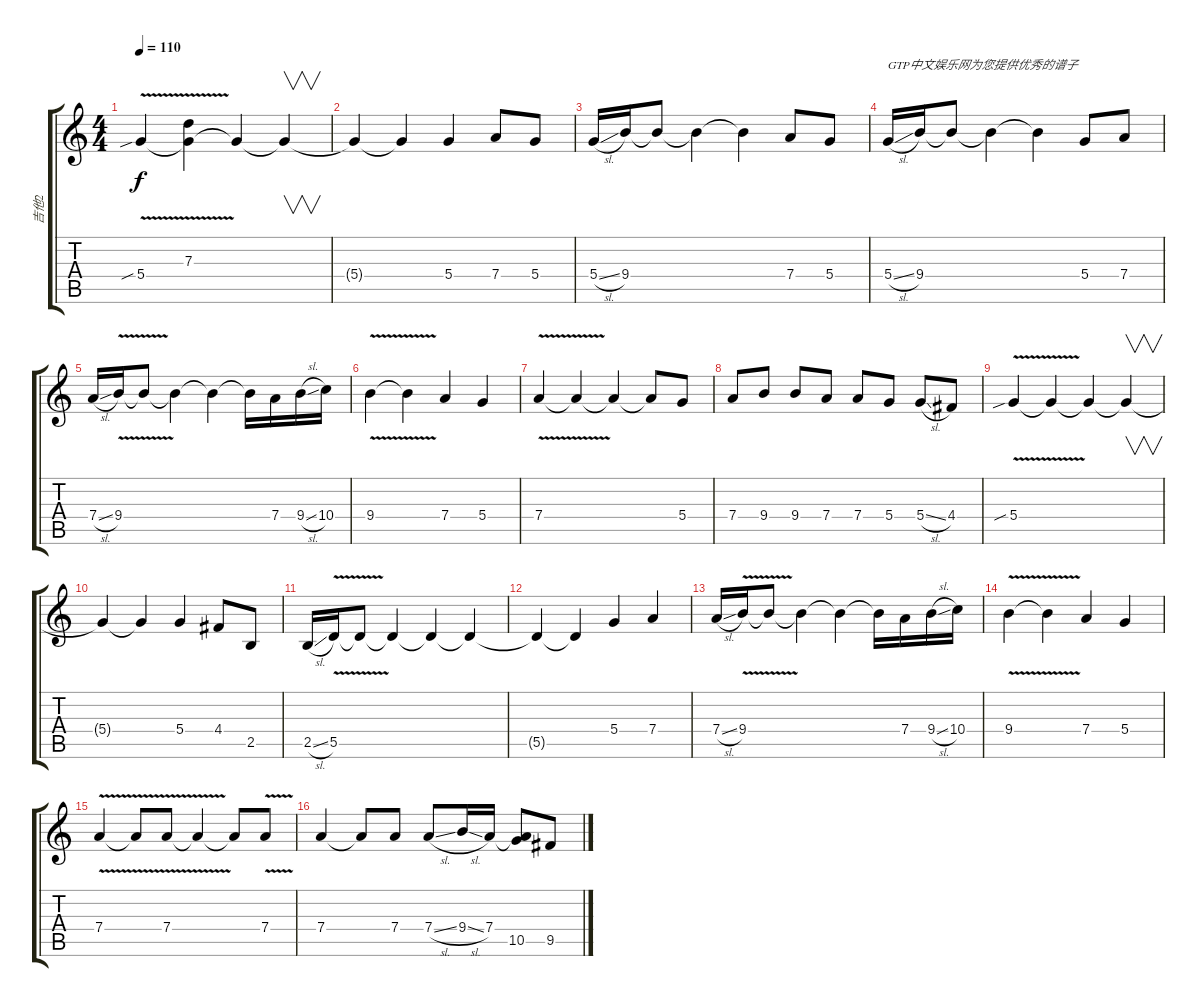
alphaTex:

\track ("吉他2" "吉他2") {instrument distortionguitar}
\staff {score tabs}
\tuning (E4 B3 G3 D3 A2 E2) {hide}
\ts (4 4)
\tempo 110
\clef g2
\ks c
5.4{v sib}.4{dy f volume 16 instrument distortionguitar} (7.3{t} 5.4{t}).4 5.4{t}.4 5.4{t}.4{v} |
5.4{t}.4 5.4{t}.4 5.4.4 7.4.8 5.4.8 |
5.4{sl}.16 9.4.16 9.4{t}.8 9.4{t}.4 9.4{t}.4 7.4.8 5.4.8 |
5.4{sl}.16{txt "GTP中文娱乐网为您提供优秀的谱子"} 9.4.16 9.4{t}.8 9.4{t}.4 9.4{t}.4 5.4.8 7.4.8 |
7.4{sl}.16 9.4{v}.16 9.4{t}.8 9.4{t}.4 9.4{t}.4 9.4{t}.16 7.4.16 9.4{sl}.16 10.4.16 |
9.4{v}.4 9.4{t}.4 7.4.4 5.4.4 |
7.4{v}.4 7.4{t}.4 7.4{t}.4 7.4{t}.8 5.4.8 |
7.4.8 9.4.8 9.4.8 7.4.8 7.4.8 5.4.8 5.4{sl}.8 4.4.8 |
5.4{v sib}.4{volume 16 instrument distortionguitar} 5.4{t}.4 5.4{t}.4 5.4{t}.4{v} |
5.4{t}.4 5.4{t}.4 5.4.4 4.4.8 2.5.8 |
2.5{sl}.16 5.5{v}.16 5.5{t}.8 5.5{t}.4 5.5{t}.4 5.5{t}.4 |
5.5{t}.4 5.5{t}.4 5.4.4 7.4.4 |
7.4{sl}.16 9.4{v}.16 9.4{t}.8 9.4{t}.4 9.4{t}.4 9.4{t}.16 7.4.16 9.4{sl}.16 10.4.16 |
9.4{v}.4 9.4{t}.4 7.4.4 5.4.4 |
7.4{v}.4 7.4{t}.8 7.4{v}.8 7.4{t}.4 7.4{t}.8 7.4{v}.8 |
7.4.4 7.4{t}.8 7.4.8 7.4{sl}.8 9.4{sl}.16 7.4.16 (7.4{t} 10.5).8 9.5.8
